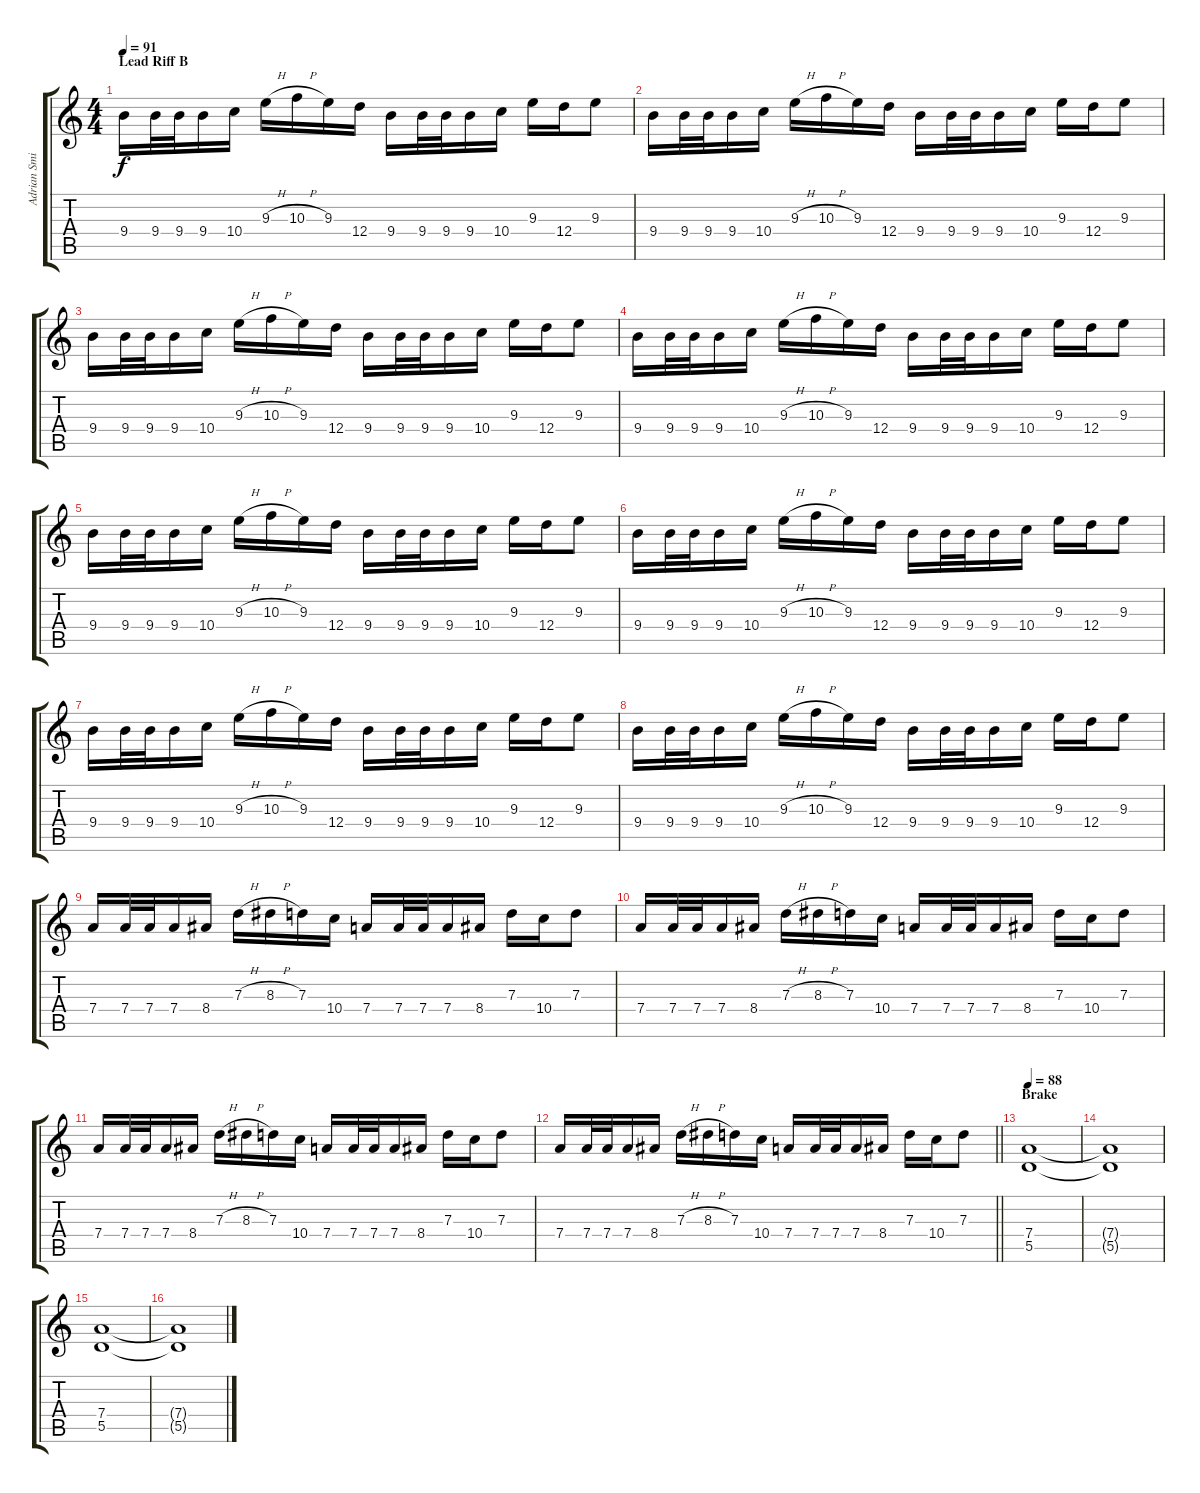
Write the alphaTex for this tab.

\track ("Adrian Smith" "Adrian Smi") {instrument distortionguitar}
\staff {score tabs}
\tuning (E4 B3 G3 D3 A2 E2) {hide}
\ts (4 4)
\section ("" "Lead Riff B")
\tempo 91
\clef g2
\ks c
9.4.16{dy f balance 11 instrument distortionguitar} 9.4.32 9.4.32 9.4.16 10.4.16 9.3{h}.16 10.3{h}.16 9.3.16 12.4.16 9.4.16 9.4.32 9.4.32 9.4.16 10.4.16 9.3.16 12.4.16 9.3.8 |
9.4.16 9.4.32 9.4.32 9.4.16 10.4.16 9.3{h}.16 10.3{h}.16 9.3.16 12.4.16 9.4.16 9.4.32 9.4.32 9.4.16 10.4.16 9.3.16 12.4.16 9.3.8 |
9.4.16 9.4.32 9.4.32 9.4.16 10.4.16 9.3{h}.16 10.3{h}.16 9.3.16 12.4.16 9.4.16 9.4.32 9.4.32 9.4.16 10.4.16 9.3.16 12.4.16 9.3.8 |
9.4.16 9.4.32 9.4.32 9.4.16 10.4.16 9.3{h}.16 10.3{h}.16 9.3.16 12.4.16 9.4.16 9.4.32 9.4.32 9.4.16 10.4.16 9.3.16 12.4.16 9.3.8 |
9.4.16 9.4.32 9.4.32 9.4.16 10.4.16 9.3{h}.16 10.3{h}.16 9.3.16 12.4.16 9.4.16 9.4.32 9.4.32 9.4.16 10.4.16 9.3.16 12.4.16 9.3.8 |
9.4.16 9.4.32 9.4.32 9.4.16 10.4.16 9.3{h}.16 10.3{h}.16 9.3.16 12.4.16 9.4.16 9.4.32 9.4.32 9.4.16 10.4.16 9.3.16 12.4.16 9.3.8 |
9.4.16 9.4.32 9.4.32 9.4.16 10.4.16 9.3{h}.16 10.3{h}.16 9.3.16 12.4.16 9.4.16 9.4.32 9.4.32 9.4.16 10.4.16 9.3.16 12.4.16 9.3.8 |
9.4.16 9.4.32 9.4.32 9.4.16 10.4.16 9.3{h}.16 10.3{h}.16 9.3.16 12.4.16 9.4.16 9.4.32 9.4.32 9.4.16 10.4.16 9.3.16 12.4.16 9.3.8 |
7.4.16 7.4.32 7.4.32 7.4.16 8.4.16 7.3{h}.16 8.3{h}.16 7.3.16 10.4.16 7.4.16 7.4.32 7.4.32 7.4.16 8.4.16 7.3.16 10.4.16 7.3.8 |
7.4.16 7.4.32 7.4.32 7.4.16 8.4.16 7.3{h}.16 8.3{h}.16 7.3.16 10.4.16 7.4.16 7.4.32 7.4.32 7.4.16 8.4.16 7.3.16 10.4.16 7.3.8 |
7.4.16 7.4.32 7.4.32 7.4.16 8.4.16 7.3{h}.16 8.3{h}.16 7.3.16 10.4.16 7.4.16 7.4.32 7.4.32 7.4.16 8.4.16 7.3.16 10.4.16 7.3.8 |
\barLineRight lightlight
7.4.16 7.4.32 7.4.32 7.4.16 8.4.16 7.3{h}.16 8.3{h}.16 7.3.16 10.4.16 7.4.16 7.4.32 7.4.32 7.4.16 8.4.16 7.3.16 10.4.16 7.3.8 |
\section ("" "Brake")
\tempo 88
(7.4 5.5).1{volume 9 balance 13} |
(7.4{t} 5.5{t}).1 |
(7.4 5.5).1 |
(7.4{t} 5.5{t}).1
